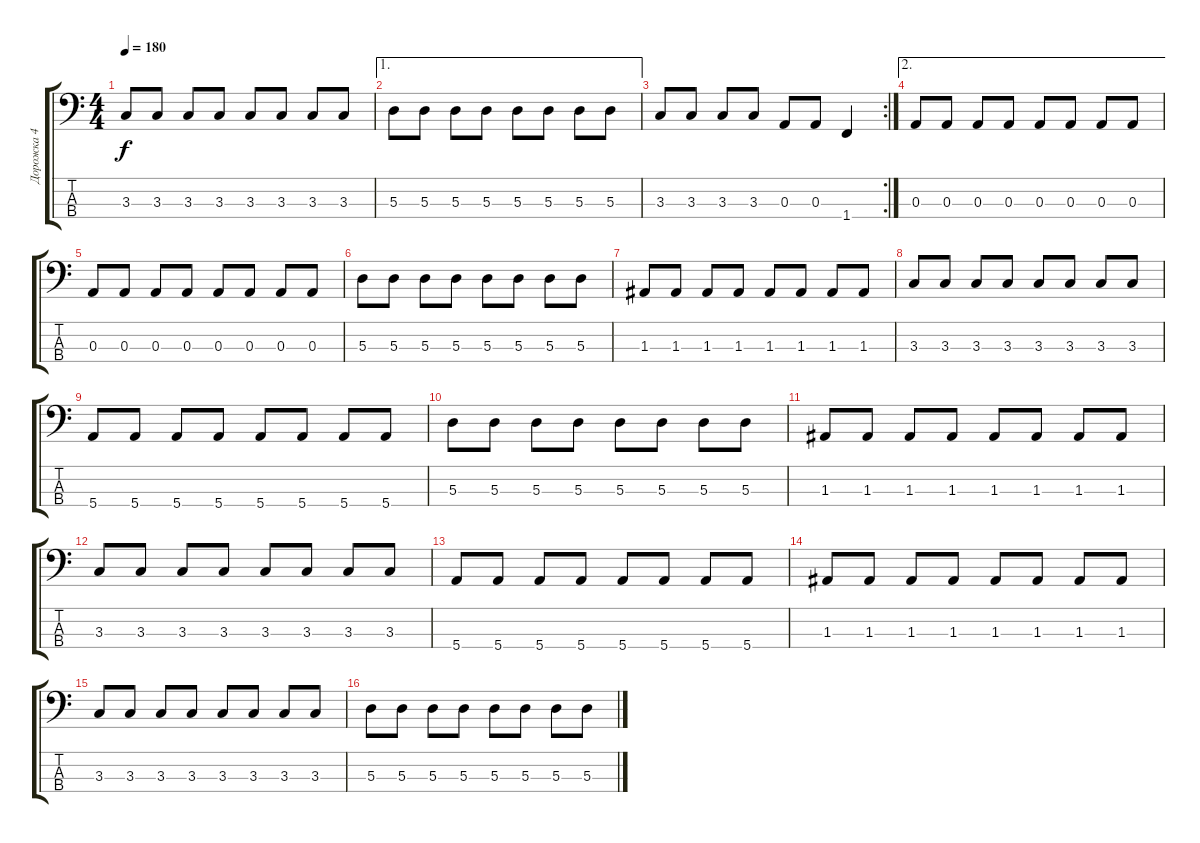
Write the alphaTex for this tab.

\track ("Дорожка 4" "Дорожка 4") {instrument slapbass1}
\staff {score tabs}
\tuning (G2 D2 A1 E1) {hide}
\ts (4 4)
\tempo 180
\clef f4
\ks c
3.3.8{dy f} 3.3.8 3.3.8 3.3.8 3.3.8 3.3.8 3.3.8 3.3.8 |
\ae 1
5.3.8 5.3.8 5.3.8 5.3.8 5.3.8 5.3.8 5.3.8 5.3.8 |
\rc 2
3.3.8 3.3.8 3.3.8 3.3.8 0.3.8 0.3.8 1.4.4 |
\ae 2
0.3.8 0.3.8 0.3.8 0.3.8 0.3.8 0.3.8 0.3.8 0.3.8 |
0.3.8 0.3.8 0.3.8 0.3.8 0.3.8 0.3.8 0.3.8 0.3.8 |
5.3.8 5.3.8 5.3.8 5.3.8 5.3.8 5.3.8 5.3.8 5.3.8 |
1.3.8 1.3.8 1.3.8 1.3.8 1.3.8 1.3.8 1.3.8 1.3.8 |
3.3.8 3.3.8 3.3.8 3.3.8 3.3.8 3.3.8 3.3.8 3.3.8 |
5.4.8 5.4.8 5.4.8 5.4.8 5.4.8 5.4.8 5.4.8 5.4.8 |
5.3.8 5.3.8 5.3.8 5.3.8 5.3.8 5.3.8 5.3.8 5.3.8 |
1.3.8 1.3.8 1.3.8 1.3.8 1.3.8 1.3.8 1.3.8 1.3.8 |
3.3.8 3.3.8 3.3.8 3.3.8 3.3.8 3.3.8 3.3.8 3.3.8 |
5.4.8 5.4.8 5.4.8 5.4.8 5.4.8 5.4.8 5.4.8 5.4.8 |
1.3.8 1.3.8 1.3.8 1.3.8 1.3.8 1.3.8 1.3.8 1.3.8 |
3.3.8 3.3.8 3.3.8 3.3.8 3.3.8 3.3.8 3.3.8 3.3.8 |
5.3.8 5.3.8 5.3.8 5.3.8 5.3.8 5.3.8 5.3.8 5.3.8
